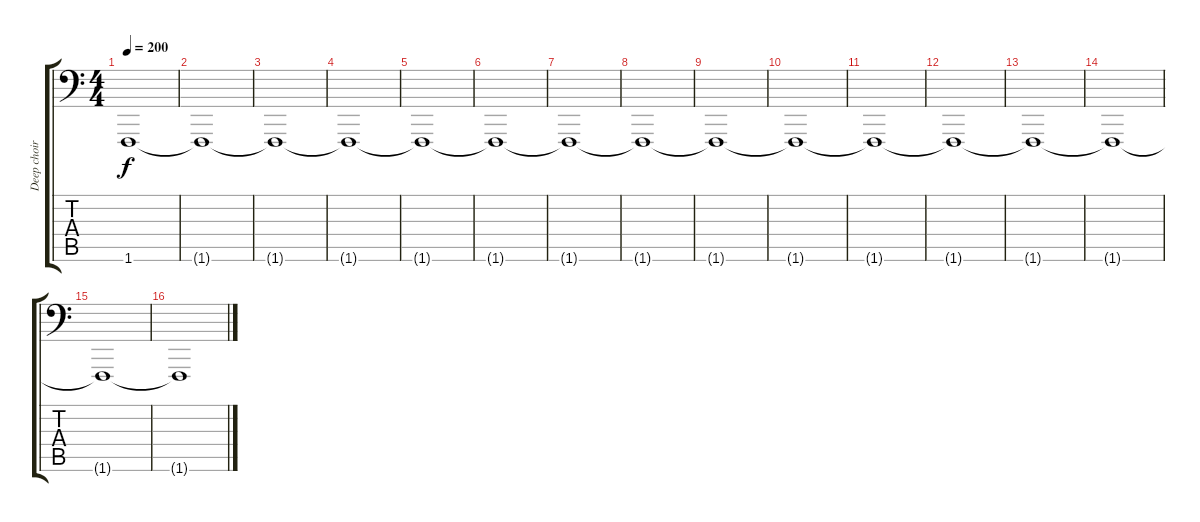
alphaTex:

\track ("Deep choir" "Deep choir") {instrument choiraahs}
\staff {score tabs}
\tuning (E4 B3 G3 D3 E2 E1) {hide}
\ts (4 4)
\tempo 200
\clef f4
\ks c
1.6{t}.1{dy f} |
1.6{t}.1 |
1.6{t}.1 |
1.6{t}.1 |
1.6{t}.1 |
1.6{t}.1 |
1.6{t}.1 |
1.6{t}.1 |
1.6{t}.1 |
1.6{t}.1 |
1.6{t}.1 |
1.6{t}.1 |
1.6{t}.1 |
1.6{t}.1 |
1.6{t}.1 |
1.6{t}.1
